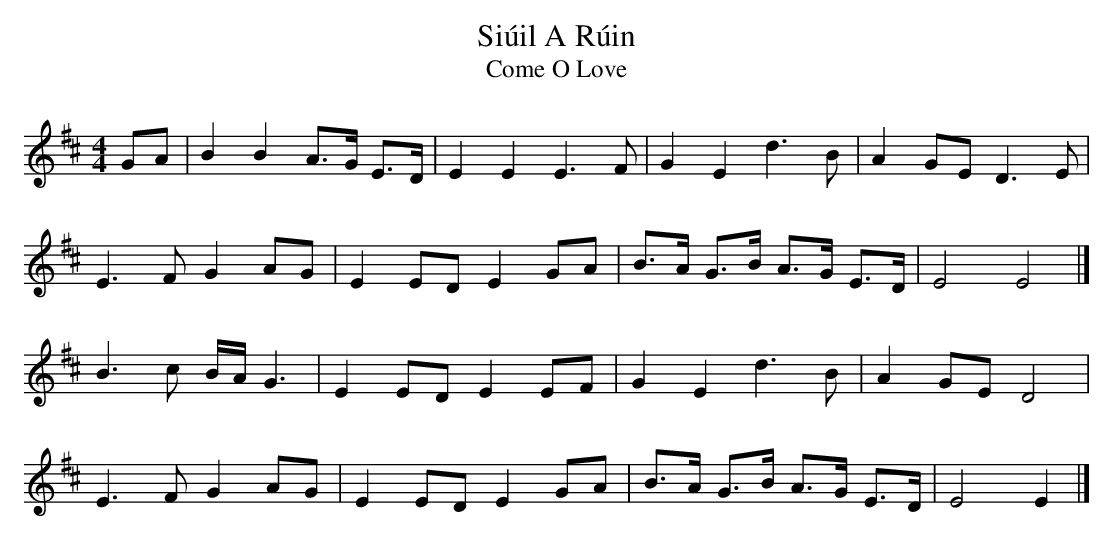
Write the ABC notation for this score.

X:1
T: Si\'uil A R\'uin
T: Come O Love
M: 4/4
L: 1/8
K: Edor
GA |\
B2 B2 A>G E>D | E2 E2 E3F | G2 E2 d3B | A2 GE D3E |
E3F G2 AG | E2 ED E2 GA | B>A G>B A>G E>D | E4 E4 |]
B3c B/A/G3 | E2 ED E2 EF | G2 E2 d3B | A2 GE D4 |
E3F G2 AG | E2 ED E2 GA | B>A G>B A>G E>D | E4 E2 |]
